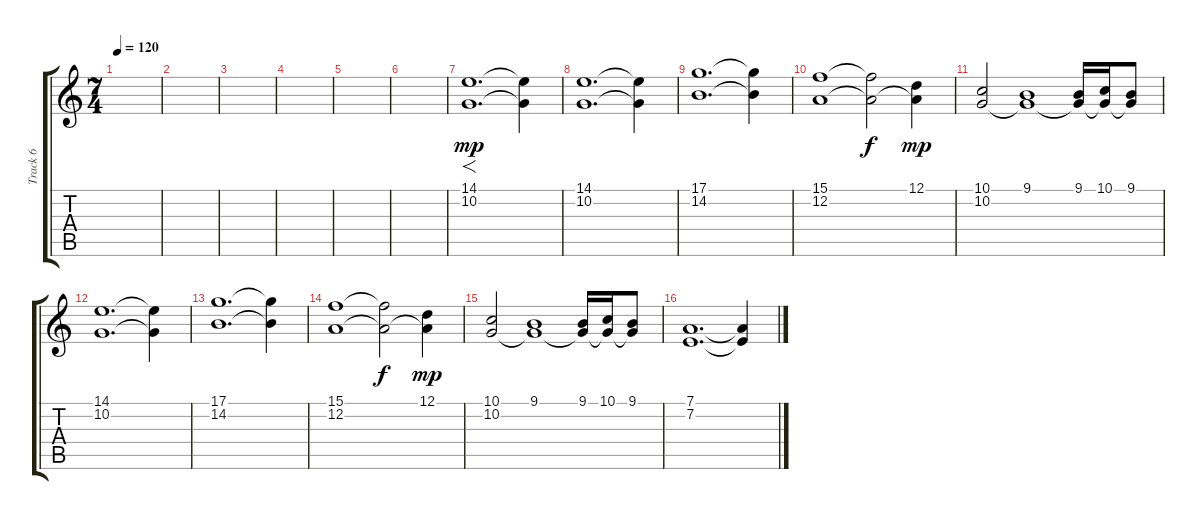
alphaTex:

\track ("Track 6" "Track 6") {instrument stringensemble1}
\staff {score tabs}
\tuning (D4 A3 F3 C3 G2 C2) {hide}
\ts (7 4)
\tempo 120
\clef g2
\ks c
|
|
|
|
|
|
(14.1 10.2).1{f d dy mp} (14.1{t} 10.2{t}).4 |
(14.1 10.2).1{d} (14.1{t} 10.2{t}).4 |
(17.1 14.2).1{d} (17.1{t} 14.2{t}).4 |
(15.1 12.2).1 (15.1{t} 12.2{t}).2{dy f} (12.1 12.2{t}).4{dy mp} |
(10.1 10.2).2 (9.1 10.2{t}).1 (9.1 10.2{t}).16 (10.1 10.2{t}).16 (9.1 10.2{t}).8 |
(14.1 10.2).1{d} (14.1{t} 10.2{t}).4 |
(17.1 14.2).1{d} (17.1{t} 14.2{t}).4 |
(15.1 12.2).1 (15.1{t} 12.2{t}).2{dy f} (12.1 12.2{t}).4{dy mp} |
(10.1 10.2).2 (9.1 10.2{t}).1 (9.1 10.2{t}).16 (10.1 10.2{t}).16 (9.1 10.2{t}).8 |
(7.1 7.2).1{d volume 0} (7.1{t} 7.2{t}).4
